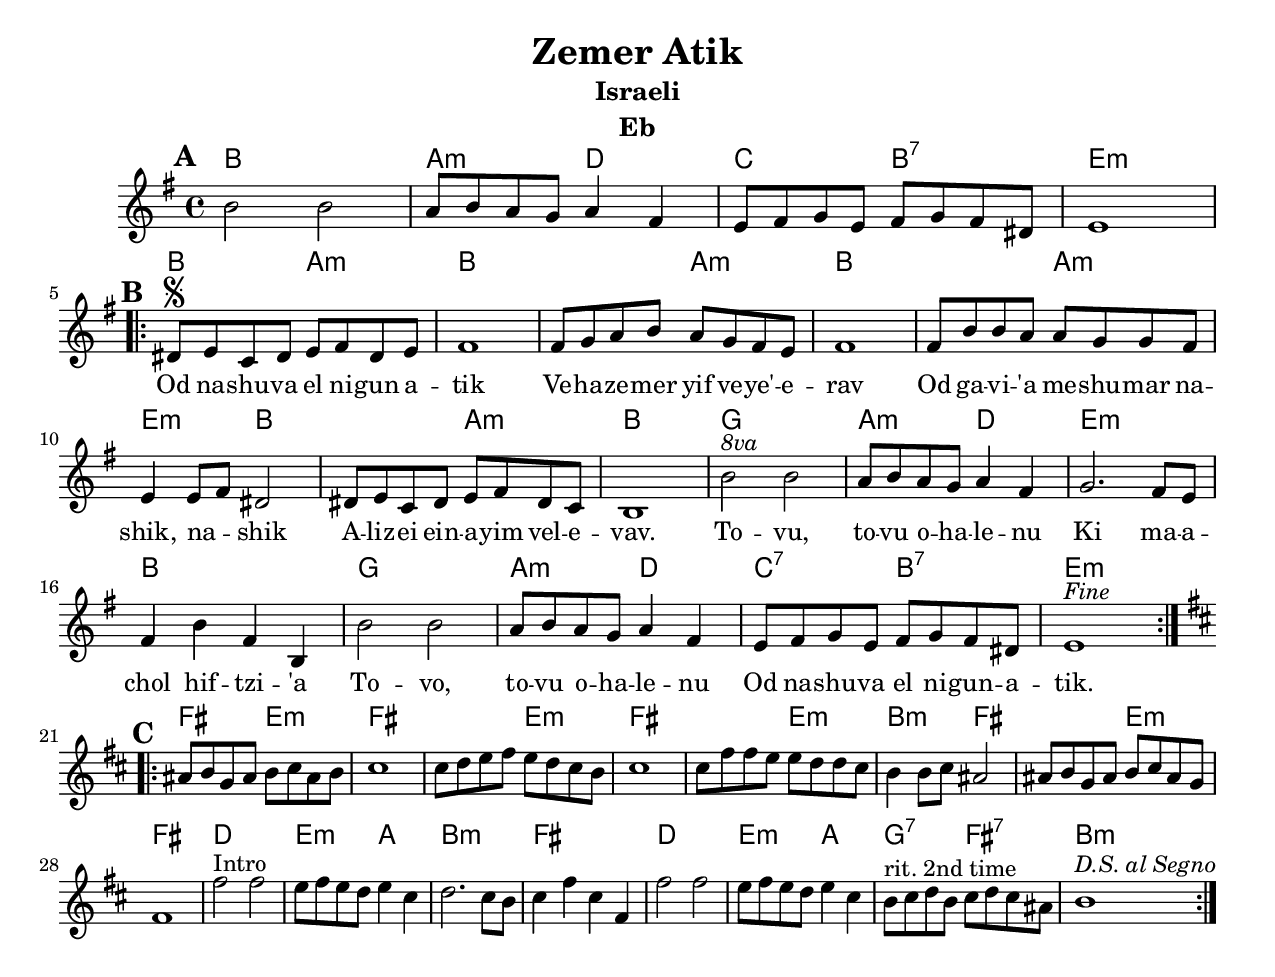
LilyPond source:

\version "2.18.0"
\language "english"
\pointAndClickOff

\paper{
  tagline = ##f
  print-all-headers = ##t
  #(set-paper-size "letter")
}
date = #(strftime "%d-%m-%Y" (localtime (current-time)))

%\markup{ \italic{ " Updated " \date  }  }
%\markup{ Got something to say? }

%#################################### Melody ########################
melody = \relative c' {
  \clef treble
  \key g \minor
  \time 4/4
  \set Score.markFormatter = #format-mark-box-alphabet

  %\partial 16*3 a16 d f   %lead in notes
  \mark \default
  d2 d
  c8 d c bf c4 a
  g8 a bf g a bf a fs
  g1
  \break
  \repeat volta 2{
  \mark \default
    fs8  \segno g ef fs g a fs g
    a1
    a8 bf c d c bf a g
    a1|

    a8 d d c c bf bf a
    g4 g8 a fs2
    fs8 g ef fs g a fs ef
    d1|

    d'2 ^\markup { \italic 8va}  d |
    c8 d c bf c4 a|
    bf2. a8 g|
    a4 d a d,|

    d'2 d c8 d c bf c4 a
    g8 a bf g a bf a fs
    g1^\markup {\italic Fine}

  }
  \break
  %\alternative { { }{ } }

  \repeat volta 2{
  \mark \default
    \key d\minor
    cs8  d bf cs d e cs d
    e1
    e8 f g a g f e d
    e1|

    e8 a a g g f f e|
    d4 d8 e cs2|
    cs8 d bf cs d e cs bf
    a1|

    a'2^Intro a
    g8 a g f g4 e|
    f2. e8 d
    e4 a e a,

    a'2 a
    g8 a g f g4 e|
    d8 ^\markup {rit. 2nd time} e f d e f e cs
    d1^\markup {\italic{D.S. al Segno}}


  }
  % \alternative { { }{ } }

}
%################################# Lyrics #####################
\addlyrics{
 \repeat unfold 17 {\skip 2}


Od na -- shu -- va el ni -- gun a -- tik
Ve -- ha -- ze -- mer yif ve -- ye' -- e -- rav
Od ga -- vi -- 'a me -- shu -- mar na -- shik, na -- _ shik
A -- liz -- ei ein -- a -- yim vel -- e -- vav.

To -- vu, to -- vu o -- ha -- le -- nu
Ki ma -- a -- chol hif --  tzi -- 'a
To -- vo, to -- vu o -- ha -- le -- nu
Od na -- shu -- va el ni -- gun  -- a -- tik.


}
%################################# Chords #######################
harmonies = \chordmode {
  %intro
  %s1 * 2
  d1
  c2:m f2
  ef2 d2:7 g1:m

  %a section
  d2 c2:m
  d2*3
  %r2
  c2:m
  d2*3
  %r2
  c2:m
  g2:m
  d2*2
  %r2
  c2:m d1
  bf1
  c2:m f2
  g1:m
  d1
  bf1
  c2:m f2
  ef2:7 d2:7
  g1:m

  %b section
  a2 g2:m
  a2*3
  %r2
  g2:m
  a2*3
  % r2
  g2:m
  d2:m a2*2
  %r2
  g2:m
  a1
  f1
  g2:m c2
  d1:m
  a1
  f1
  g2:m c2
  bf2:7 a2:7
  d1:m

}

\score {\transpose c a
  <<
    \new ChordNames {
      \set chordChanges = ##f
      \harmonies
    }
    \new Staff
    \melody
  >>
  \header{
    title= "Zemer Atik"
    subtitle="Israeli"
    composer= ""
    instrument = "Eb"
    arranger= ""
  }
  \layout{indent = 1.0\cm}
  \midi{
    \tempo 4 = 120
  }
}

%{
https://lyricstranslate.com/en/zemer-atik-r%C3%A9gi-dal.html

Od nashuva el nigun atik
Vehazemer yif veye'erav
Od gavi'a meshumar nashik, nashik
Alizei einayim velevav.

Tovu, tovu ohalenu
Ki machol hiftzi'a
Tovi, tovu ohalenu
Od nashuva el nigun atik.


%}
